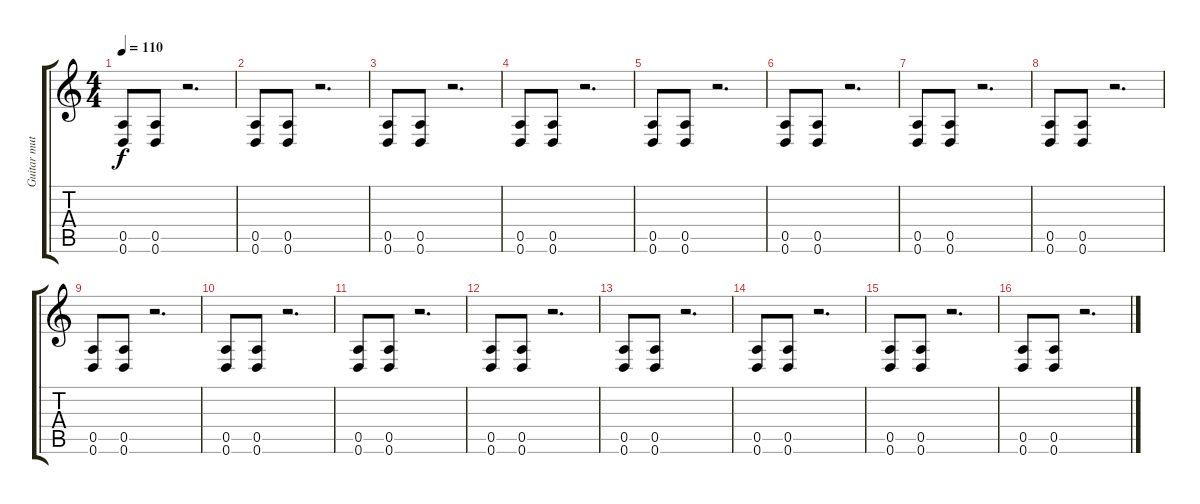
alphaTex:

\track ("Guitar muted" "Guitar mut") {instrument electricguitarmuted}
\staff {score tabs}
\tuning (E4 B3 G3 D3 A2 D2) {hide}
\ts (4 4)
\tempo 110
\clef g2
\ks c
(0.5 0.6).8{dy f} (0.5 0.6).8 r.2{d} |
(0.5 0.6).8 (0.5 0.6).8 r.2{d} |
(0.5 0.6).8 (0.5 0.6).8 r.2{d} |
(0.5 0.6).8{instrument overdrivenguitar} (0.5 0.6).8 r.2{d} |
(0.5 0.6).8 (0.5 0.6).8 r.2{d} |
(0.5 0.6).8 (0.5 0.6).8 r.2{d} |
(0.5 0.6).8 (0.5 0.6).8 r.2{d} |
(0.5 0.6).8{instrument overdrivenguitar} (0.5 0.6).8 r.2{d} |
(0.5 0.6).8 (0.5 0.6).8 r.2{d} |
(0.5 0.6).8{instrument overdrivenguitar} (0.5 0.6).8 r.2{d} |
(0.5 0.6).8 (0.5 0.6).8 r.2{d} |
(0.5 0.6).8 (0.5 0.6).8 r.2{d} |
(0.5 0.6).8 (0.5 0.6).8 r.2{d} |
(0.5 0.6).8{instrument overdrivenguitar} (0.5 0.6).8 r.2{d} |
(0.5 0.6).8 (0.5 0.6).8 r.2{d} |
(0.5 0.6).8 (0.5 0.6).8 r.2{d}
